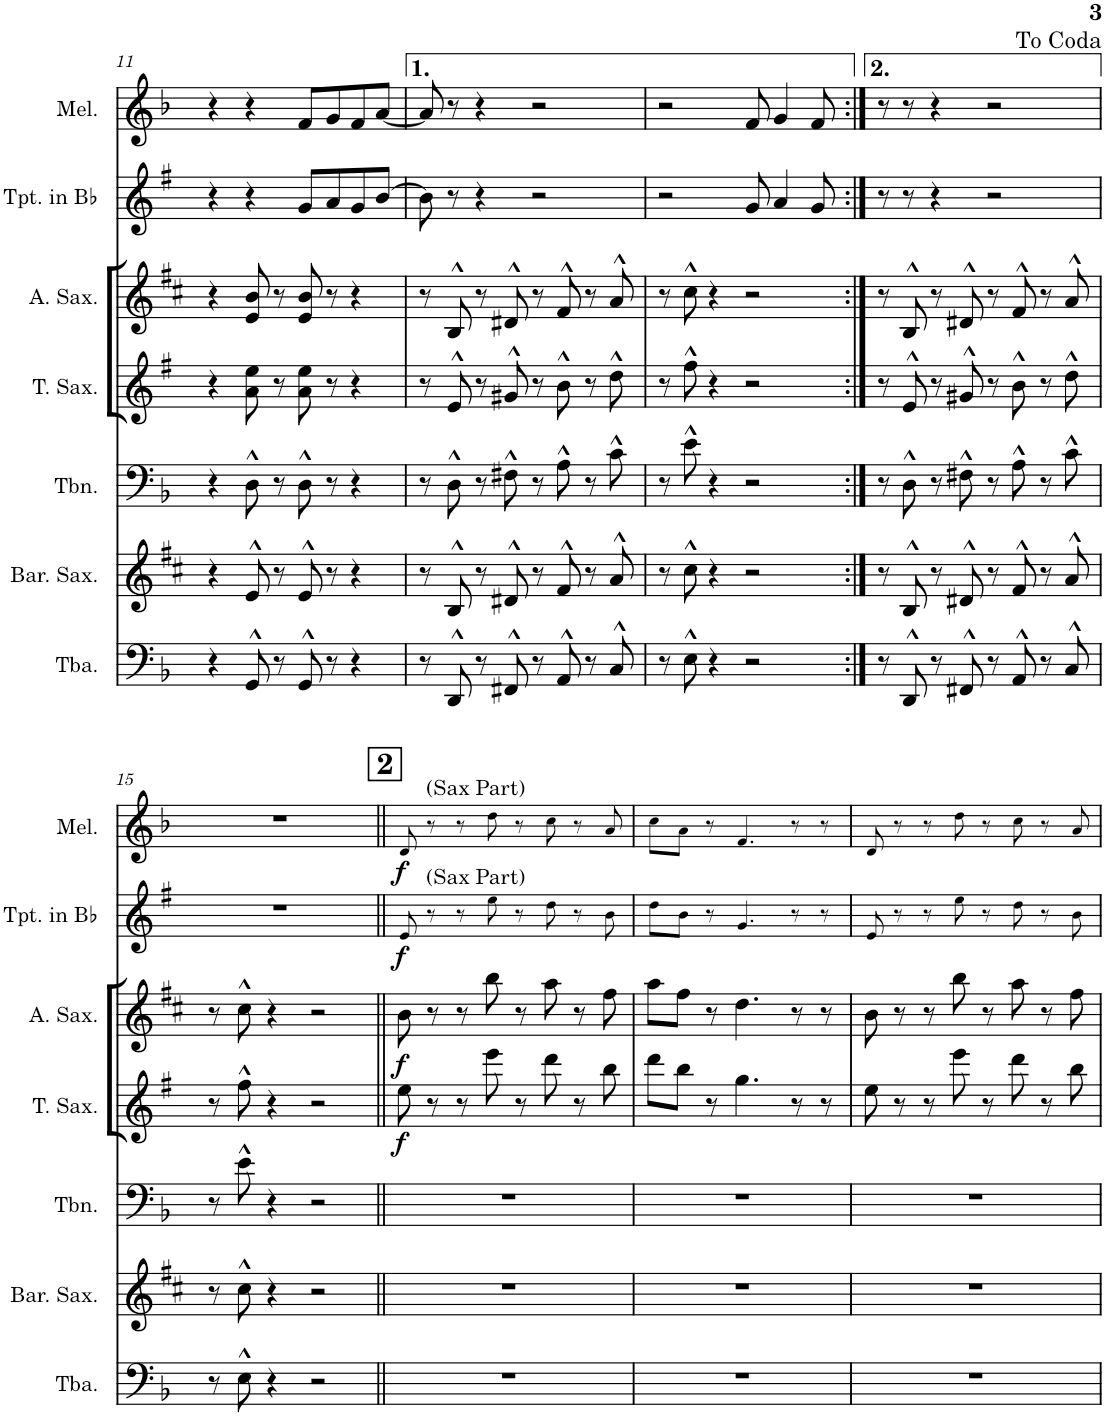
**kern	**kern	**kern	**kern	**dynam	**kern	**dynam	**kern	**dynam	**kern	**dynam
*part7	*part6	*part5	*part4	*part4	*part3	*part3	*part2	*part2	*part1	*part1
*staff7	*staff6	*staff5	*staff4	*staff4	*staff3	*staff3	*staff2	*staff2	*staff1	*staff1
*I"Tuba	*I"Baritone Saxophone	*I"Trombone	*I"Tenor Saxophone	*	*I"Alto Saxophone	*	*I"Trumpet in Bb	*	*I"Melodica	*
*I'Tba.	*I'Bar. Sax.	*I'Tbn.	*I'T. Sax.	*	*I'A. Sax.	*	*I'Tpt. in Bb	*	*I'Mel.	*
!!LO:PB:g=z
*clefF4	*clefG2	*clefF4	*clefG2	*	*clefG2	*	*clefG2	*	*clefG2	*
*	*Trd12c21	*	*Trd8c14	*	*Trd5c9	*	*Trd1c2	*	*	*
*k[b-]	*k[f#c#]	*k[b-]	*k[f#]	*	*k[f#c#]	*	*k[f#]	*	*k[b-]	*
*M4/4	*M4/4	*M4/4	*M4/4	*	*M4/4	*	*M4/4	*	*M4/4	*
=11	=11	=11	=11	=11	=11	=11	=11	=11	=11	=11
4r	4r	4r	4r	.	4r	.	4r	.	4r	.
8GG^^/	8e^^/	8D^^\	8a\ 8ee\	.	8e/ 8b/	.	4r	.	4r	.
8r	8r	8r	8r	.	8r	.	.	.	.	.
8GG^^/	8e^^/	8D^^\	8a\ 8ee\	.	8e/ 8b/	.	8g/L	.	8f/L	.
8r	8r	8r	8r	.	8r	.	8a/	.	8g/	.
4r	4r	4r	4r	.	4r	.	8g/	.	8f/	.
.	.	.	.	.	.	.	[8b/J	.	[8a/J	.
=12	=12	=12	=12	=12	=12	=12	=12	=12	=12	=12
8r	8r	8r	8r	.	8r	.	8b\]	.	8a/]	.
8DD^^/	8B^^/	8D^^\	8e^^/	.	8B^^/	.	8r	.	8r	.
8r	8r	8r	8r	.	8r	.	4r	.	4r	.
8FF#X^^/	8d#X^^/	8F#X^^\	8g#X^^/	.	8d#X^^/	.	.	.	.	.
8r	8r	8r	8r	.	8r	.	2r	.	2r	.
8AA^^/	8f#^^/	8A^^\	8b^^\	.	8f#^^/	.	.	.	.	.
8r	8r	8r	8r	.	8r	.	.	.	.	.
8C^^/	8a^^/	8c^^\	8dd^^\	.	8a^^/	.	.	.	.	.
=13	=13	=13	=13	=13	=13	=13	=13	=13	=13	=13
8r	8r	8r	8r	.	8r	.	2r	.	2r	.
8E^^\	8cc#^^\	8e^^\	8ff#^^\	.	8cc#^^\	.	.	.	.	.
4r	4r	4r	4r	.	4r	.	.	.	.	.
2r	2r	2r	2r	.	2r	.	8g/	.	8f/	.
.	.	.	.	.	.	.	4a/	.	4g/	.
.	.	.	.	.	.	.	8g/	.	8f/	.
=14:|!	=14:|!	=14:|!	=14:|!	=14:|!	=14:|!	=14:|!	=14:|!	=14:|!	=14:|!	=14:|!
8r	8r	8r	8r	.	8r	.	8r	.	8r	.
8DD^^/	8B^^/	8D^^\	8e^^/	.	8B^^/	.	8r	.	8r	.
8r	8r	8r	8r	.	8r	.	4r	.	4r	.
8FF#X^^/	8d#X^^/	8F#X^^\	8g#X^^/	.	8d#X^^/	.	.	.	.	.
8r	8r	8r	8r	.	8r	.	2r	.	2r	.
8AA^^/	8f#^^/	8A^^\	8b^^\	.	8f#^^/	.	.	.	.	.
8r	8r	8r	8r	.	8r	.	.	.	.	.
8C^^/	8a^^/	8c^^\	8dd^^\	.	8a^^/	.	.	.	.	.
!!LO:LB:g=z
=15	=15	=15	=15	=15	=15	=15	=15	=15	=15	=15
8r	8r	8r	8r	.	8r	.	1r	.	1r	.
8E^^\	8cc#^^\	8e^^\	8ff#^^\	.	8cc#^^\	.	.	.	.	.
4r	4r	4r	4r	.	4r	.	.	.	.	.
2r	2r	2r	2r	.	2r	.	.	.	.	.
!!LO:REH:place=s1:a:B:cj:fs=14:t=2
=16||	=16||	=16||	=16||	=16||	=16||	=16||	=16||	=16||	=16||	=16||
!	!	!	!	!LO:DY:b	!	!LO:DY:b	!	!LO:DY:b	!	!LO:DY:b
1r	1r	1r	8ee\	f	8b\	f	8e!/	f	8d!/	f
!	!	!	!	!	!	!	!	!	!LO:TX:a:t=(Sax Part)	!
!	!	!	!	!	!	!	!LO:TX:a:t=(Sax Part)	!	!	!
.	.	.	8r	.	8r	.	8r	.	8r	.
.	.	.	8r	.	8r	.	8r	.	8r	.
.	.	.	8eee\	.	8bb\	.	8ee!\	.	8dd!\	.
.	.	.	8r	.	8r	.	8r	.	8r	.
.	.	.	8ddd\	.	8aa\	.	8dd!\	.	8cc!\	.
.	.	.	8r	.	8r	.	8r	.	8r	.
.	.	.	8bb\	.	8ff#\	.	8b!\	.	8a!/	.
=17	=17	=17	=17	=17	=17	=17	=17	=17	=17	=17
1r	1r	1r	8ddd\L	.	8aa\L	.	8dd!\L	.	8cc!\L	.
.	.	.	8bb\J	.	8ff#\J	.	8b!\J	.	8a!\J	.
.	.	.	8r	.	8r	.	8r	.	8r	.
.	.	.	4.gg\	.	4.dd\	.	4.g!/	.	4.f!/	.
.	.	.	8r	.	8r	.	8r	.	8r	.
.	.	.	8r	.	8r	.	8r	.	8r	.
=18	=18	=18	=18	=18	=18	=18	=18	=18	=18	=18
1r	1r	1r	8ee\	.	8b\	.	8e!/	.	8d!/	.
.	.	.	8r	.	8r	.	8r	.	8r	.
.	.	.	8r	.	8r	.	8r	.	8r	.
.	.	.	8eee\	.	8bb\	.	8ee!\	.	8dd!\	.
.	.	.	8r	.	8r	.	8r	.	8r	.
.	.	.	8ddd\	.	8aa\	.	8dd!\	.	8cc!\	.
.	.	.	8r	.	8r	.	8r	.	8r	.
.	.	.	8bb\	.	8ff#\	.	8b!\	.	8a!/	.
=	=	=	=	=	=	=	=	=	=	=
*-	*-	*-	*-	*-	*-	*-	*-	*-	*-	*-
